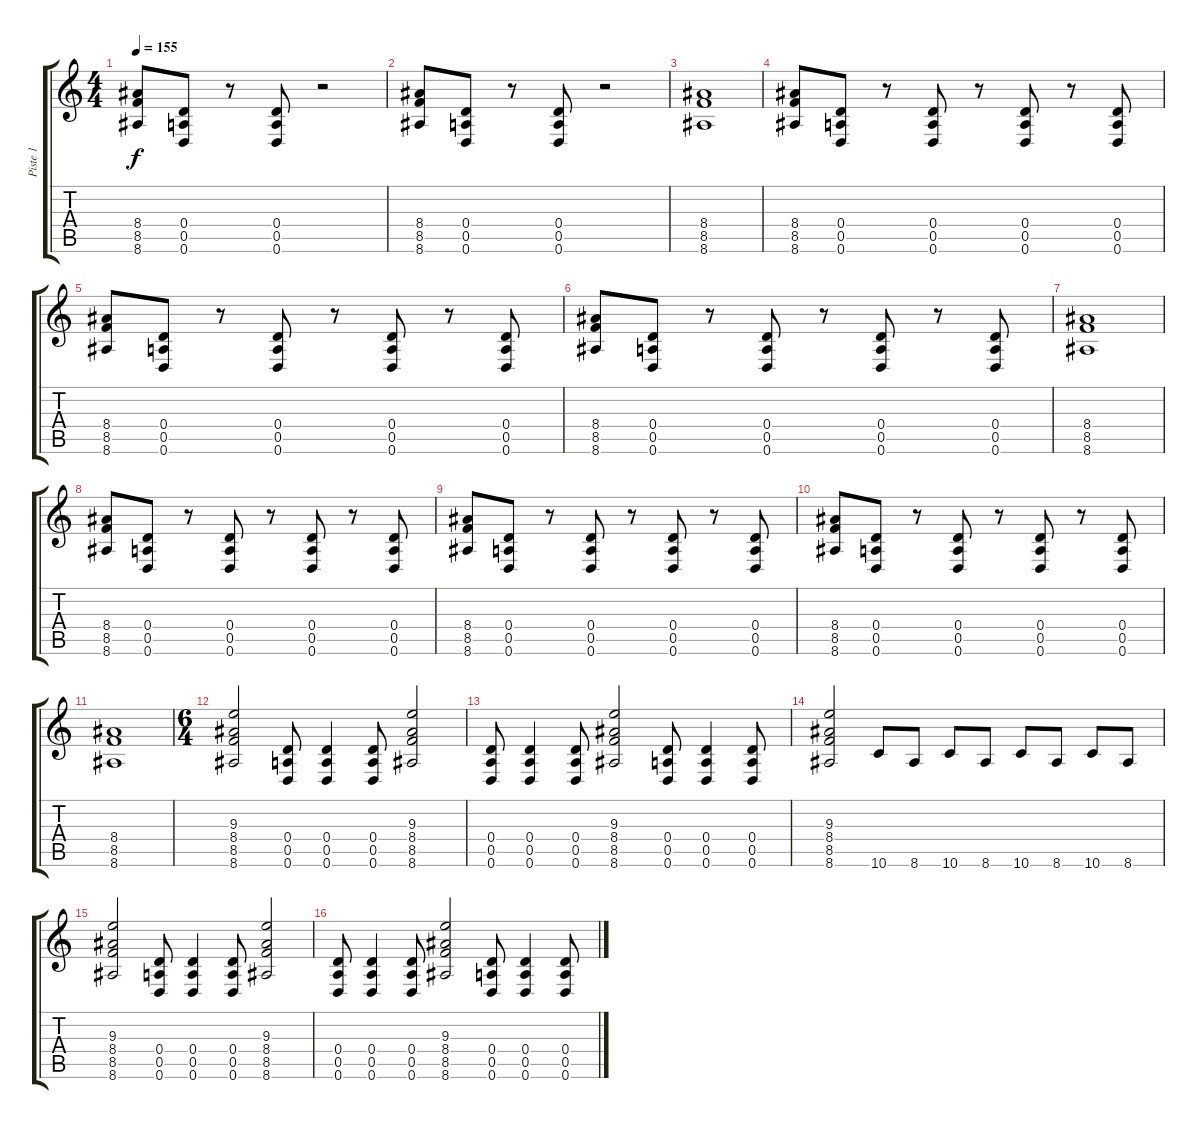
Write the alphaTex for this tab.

\track ("Piste 1" "Piste 1") {instrument distortionguitar}
\staff {score tabs}
\tuning (E4 B3 G3 D3 A2 D2) {hide}
\ts (4 4)
\tempo 155
\clef g2
\ks c
(8.4 8.5 8.6).8{dy f} (0.4 0.5 0.6).8 r.8 (0.4 0.5 0.6).8 r.2 |
(8.4 8.5 8.6).8 (0.4 0.5 0.6).8 r.8 (0.4 0.5 0.6).8 r.2 |
(8.4 8.5 8.6).1 |
(8.4 8.5 8.6).8 (0.4 0.5 0.6).8 r.8 (0.4 0.5 0.6).8 r.8 (0.4 0.5 0.6).8 r.8 (0.4 0.5 0.6).8 |
(8.4 8.5 8.6).8 (0.4 0.5 0.6).8 r.8 (0.4 0.5 0.6).8 r.8 (0.4 0.5 0.6).8 r.8 (0.4 0.5 0.6).8 |
(8.4 8.5 8.6).8 (0.4 0.5 0.6).8 r.8 (0.4 0.5 0.6).8 r.8 (0.4 0.5 0.6).8 r.8 (0.4 0.5 0.6).8 |
(8.4 8.5 8.6).1 |
(8.4 8.5 8.6).8 (0.4 0.5 0.6).8 r.8 (0.4 0.5 0.6).8 r.8 (0.4 0.5 0.6).8 r.8 (0.4 0.5 0.6).8 |
(8.4 8.5 8.6).8 (0.4 0.5 0.6).8 r.8 (0.4 0.5 0.6).8 r.8 (0.4 0.5 0.6).8 r.8 (0.4 0.5 0.6).8 |
(8.4 8.5 8.6).8 (0.4 0.5 0.6).8 r.8 (0.4 0.5 0.6).8 r.8 (0.4 0.5 0.6).8 r.8 (0.4 0.5 0.6).8 |
(8.4 8.5 8.6).1 |
\ts (6 4)
(9.3 8.4 8.5 8.6).2 (0.4 0.5 0.6).8 (0.4 0.5 0.6).4 (0.4 0.5 0.6).8 (9.3 8.4 8.5 8.6).2 |
(0.4 0.5 0.6).8 (0.4 0.5 0.6).4 (0.4 0.5 0.6).8 (9.3 8.4 8.5 8.6).2 (0.4 0.5 0.6).8 (0.4 0.5 0.6).4 (0.4 0.5 0.6).8 |
(9.3 8.4 8.5 8.6).2 10.6.8 8.6.8 10.6.8 8.6.8 10.6.8 8.6.8 10.6.8 8.6.8 |
(9.3 8.4 8.5 8.6).2 (0.4 0.5 0.6).8 (0.4 0.5 0.6).4 (0.4 0.5 0.6).8 (9.3 8.4 8.5 8.6).2 |
(0.4 0.5 0.6).8 (0.4 0.5 0.6).4 (0.4 0.5 0.6).8 (9.3 8.4 8.5 8.6).2 (0.4 0.5 0.6).8 (0.4 0.5 0.6).4 (0.4 0.5 0.6).8
